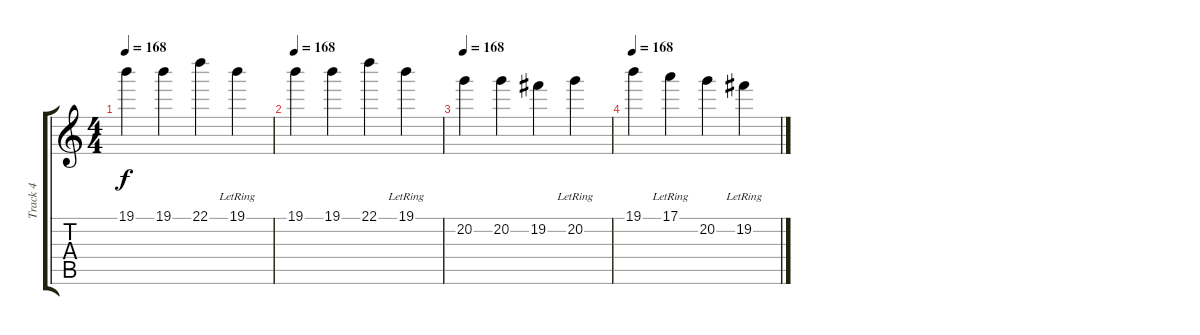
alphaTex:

\track ("Track 4" "Track 4") {instrument distortionguitar}
\staff {score tabs}
\tuning (E4 B3 G3 D3 A2 E2) {hide}
\ts (4 4)
\tempo 168
\clef g2
\ks c
19.1.4{dy f} 19.1.4 22.1.4 19.1{lr}.4 |
\tempo 168
19.1.4 19.1.4 22.1.4 19.1{lr}.4 |
\tempo 168
20.2.4 20.2.4 19.2.4 20.2{lr}.4 |
\tempo 168
19.1.4 17.1{lr}.4 20.2.4 19.2{lr}.4
